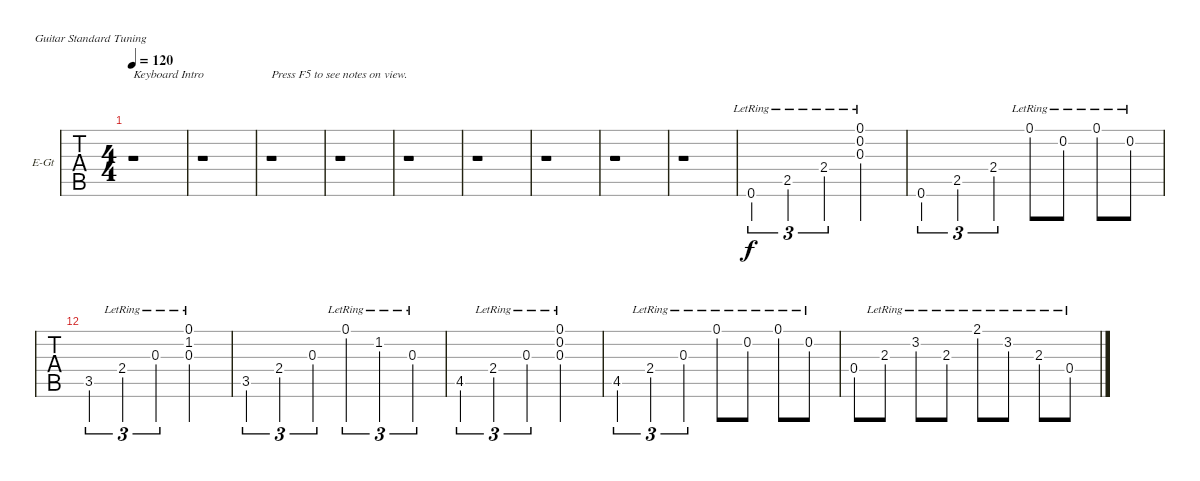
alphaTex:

\bracketExtendMode nobrackets
\firstSystemTrackNameOrientation horizontal
\otherSystemsTrackNameOrientation horizontal
\defaultBarNumberDisplay FirstOfSystem
\track ("Lead" "E-Gt") {instrument overdrivenguitar}
\staff {tabs}
\tuning (E4 B3 G3 D3 A2 E2)
\ts (4 4)
\tempo 120
\clef g2
\ks c
r.1{txt "Keyboard Intro" dy f instrument overdrivenguitar} |
r.1 |
r.1{txt "Press F5 to see notes on view."} |
r.1 |
r.1 |
r.1 |
r.1 |
r.1 |
r.1 |
\scale
0.243437
\scale
0.23064 0.6{lr}.4{tu (3 2) lyrics (0 "") lyrics (1 "") lyrics (2 "") lyrics (3 "") lyrics (4 "")} 2.5{lr}.4{tu (3 2) lyrics (0 "") lyrics (1 "") lyrics (2 "") lyrics (3 "") lyrics (4 "")} 2.4{lr}.4{tu (3 2) lyrics (0 "") lyrics (1 "") lyrics (2 "") lyrics (3 "") lyrics (4 "")} (0.1{lr} 0.2{lr} 0.3{lr}).2{lyrics (0 "") lyrics (1 "") lyrics (2 "") lyrics (3 "") lyrics (4 "")} |
\scale
0.242243
\scale
0.255892 0.6.4{tu (3 2) lyrics (0 "") lyrics (1 "") lyrics (2 "") lyrics (3 "") lyrics (4 "")} 2.5.4{tu (3 2) lyrics (0 "") lyrics (1 "") lyrics (2 "") lyrics (3 "") lyrics (4 "")} 2.4.4{tu (3 2) lyrics (0 "") lyrics (1 "") lyrics (2 "") lyrics (3 "") lyrics (4 "")} 0.1{lr}.8{lyrics (0 "") lyrics (1 "") lyrics (2 "") lyrics (3 "") lyrics (4 "")} 0.2{lr}.8{lyrics (0 "") lyrics (1 "") lyrics (2 "") lyrics (3 "") lyrics (4 "")} 0.1{lr}.8{lyrics (0 "") lyrics (1 "") lyrics (2 "") lyrics (3 "") lyrics (4 "")} 0.2{lr}.8{lyrics (0 "") lyrics (1 "") lyrics (2 "") lyrics (3 "") lyrics (4 "")} |
\scale
0.257757
\scale
0.23064 3.5.4{tu (3 2) lyrics (0 "") lyrics (1 "") lyrics (2 "") lyrics (3 "") lyrics (4 "")} 2.4{lr}.4{tu (3 2) lyrics (0 "") lyrics (1 "") lyrics (2 "") lyrics (3 "") lyrics (4 "")} 0.3{lr}.4{tu (3 2) lyrics (0 "") lyrics (1 "") lyrics (2 "") lyrics (3 "") lyrics (4 "")} (0.1{lr} 1.2{lr} 0.3{lr}).2{lyrics (0 "") lyrics (1 "") lyrics (2 "") lyrics (3 "") lyrics (4 "")} |
\scale
0.256563
\scale
0.282828 3.5.4{tu (3 2) lyrics (0 "") lyrics (1 "") lyrics (2 "") lyrics (3 "") lyrics (4 "")} 2.4.4{tu (3 2) lyrics (0 "") lyrics (1 "") lyrics (2 "") lyrics (3 "") lyrics (4 "")} 0.3.4{tu (3 2) lyrics (0 "") lyrics (1 "") lyrics (2 "") lyrics (3 "") lyrics (4 "")} 0.1{lr}.4{tu (3 2) lyrics (0 "") lyrics (1 "") lyrics (2 "") lyrics (3 "") lyrics (4 "")} 1.2{lr}.4{tu (3 2) lyrics (0 "") lyrics (1 "") lyrics (2 "") lyrics (3 "") lyrics (4 "")} 0.3{lr}.4{tu (3 2) lyrics (0 "") lyrics (1 "") lyrics (2 "") lyrics (3 "") lyrics (4 "")} |
\scale
0.28125
\scale
0.224959 4.5.4{tu (3 2) lyrics (0 "") lyrics (1 "") lyrics (2 "") lyrics (3 "") lyrics (4 "")} 2.4{lr}.4{tu (3 2) lyrics (0 "") lyrics (1 "") lyrics (2 "") lyrics (3 "") lyrics (4 "")} 0.3{lr}.4{tu (3 2) lyrics (0 "") lyrics (1 "") lyrics (2 "") lyrics (3 "") lyrics (4 "")} (0.1{lr} 0.2{lr} 0.3{lr}).2{lyrics (0 "") lyrics (1 "") lyrics (2 "") lyrics (3 "") lyrics (4 "")} |
\scale
0.28125
\scale
0.249589 4.5.4{tu (3 2) lyrics (0 "") lyrics (1 "") lyrics (2 "") lyrics (3 "") lyrics (4 "")} 2.4{lr}.4{tu (3 2) lyrics (0 "") lyrics (1 "") lyrics (2 "") lyrics (3 "") lyrics (4 "")} 0.3{lr}.4{tu (3 2) lyrics (0 "") lyrics (1 "") lyrics (2 "") lyrics (3 "") lyrics (4 "")} 0.1{lr}.8{lyrics (0 "") lyrics (1 "") lyrics (2 "") lyrics (3 "") lyrics (4 "")} 0.2{lr}.8{lyrics (0 "") lyrics (1 "") lyrics (2 "") lyrics (3 "") lyrics (4 "")} 0.1{lr}.8{lyrics (0 "") lyrics (1 "") lyrics (2 "") lyrics (3 "") lyrics (4 "")} 0.2{lr}.8{lyrics (0 "") lyrics (1 "") lyrics (2 "") lyrics (3 "") lyrics (4 "")} |
\scale
0.21875
\scale
0.262726 0.4.8{lyrics (0 "") lyrics (1 "") lyrics (2 "") lyrics (3 "") lyrics (4 "")} 2.3{lr}.8{lyrics (0 "") lyrics (1 "") lyrics (2 "") lyrics (3 "") lyrics (4 "")} 3.2{lr}.8{lyrics (0 "") lyrics (1 "") lyrics (2 "") lyrics (3 "") lyrics (4 "")} 2.3{lr}.8{lyrics (0 "") lyrics (1 "") lyrics (2 "") lyrics (3 "") lyrics (4 "")} 2.1{lr}.8{lyrics (0 "") lyrics (1 "") lyrics (2 "") lyrics (3 "") lyrics (4 "")} 3.2{lr}.8{lyrics (0 "") lyrics (1 "") lyrics (2 "") lyrics (3 "") lyrics (4 "")} 2.3{lr}.8{lyrics (0 "") lyrics (1 "") lyrics (2 "") lyrics (3 "") lyrics (4 "")} 0.4{lr}.8{lyrics (0 "") lyrics (1 "") lyrics (2 "") lyrics (3 "") lyrics (4 "")}
